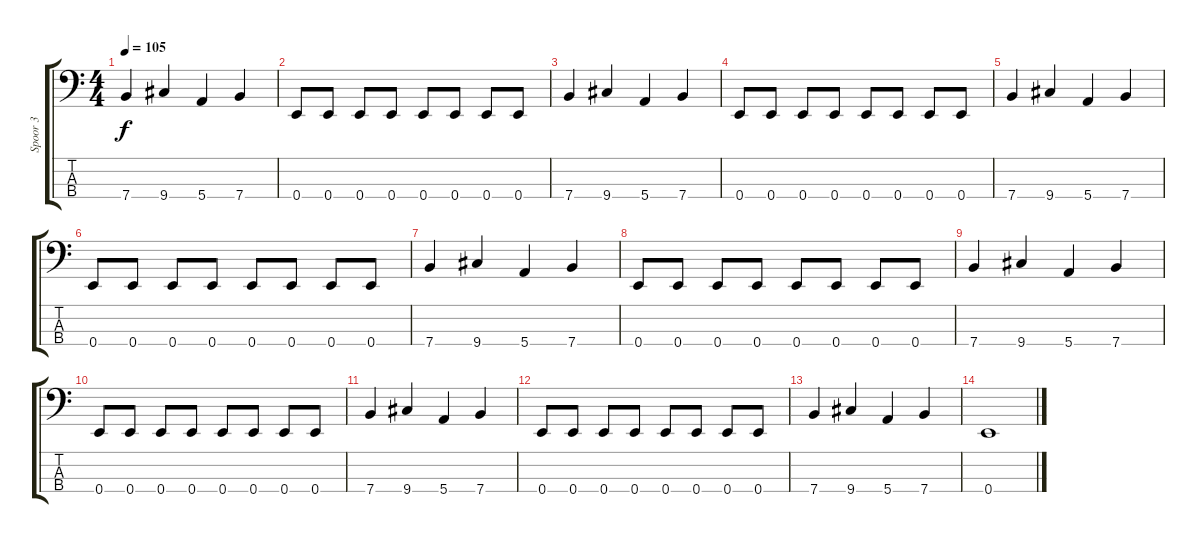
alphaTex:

\track ("Spoor 3" "Spoor 3") {instrument electricbassfinger}
\staff {score tabs}
\tuning (G2 D2 A1 E1) {hide}
\ts (4 4)
\tempo 105
\clef f4
\ks c
7.4.4{dy f} 9.4.4 5.4.4 7.4.4 |
0.4.8 0.4.8 0.4.8 0.4.8 0.4.8 0.4.8 0.4.8 0.4.8 |
7.4.4 9.4.4 5.4.4 7.4.4 |
0.4.8 0.4.8 0.4.8 0.4.8 0.4.8 0.4.8 0.4.8 0.4.8 |
7.4.4 9.4.4 5.4.4 7.4.4 |
0.4.8 0.4.8 0.4.8 0.4.8 0.4.8 0.4.8 0.4.8 0.4.8 |
7.4.4 9.4.4 5.4.4 7.4.4 |
0.4.8 0.4.8 0.4.8 0.4.8 0.4.8 0.4.8 0.4.8 0.4.8 |
7.4.4 9.4.4 5.4.4 7.4.4 |
0.4.8 0.4.8 0.4.8 0.4.8 0.4.8 0.4.8 0.4.8 0.4.8 |
7.4.4 9.4.4 5.4.4 7.4.4 |
0.4.8 0.4.8 0.4.8 0.4.8 0.4.8 0.4.8 0.4.8 0.4.8 |
7.4.4 9.4.4 5.4.4 7.4.4 |
0.4.1
